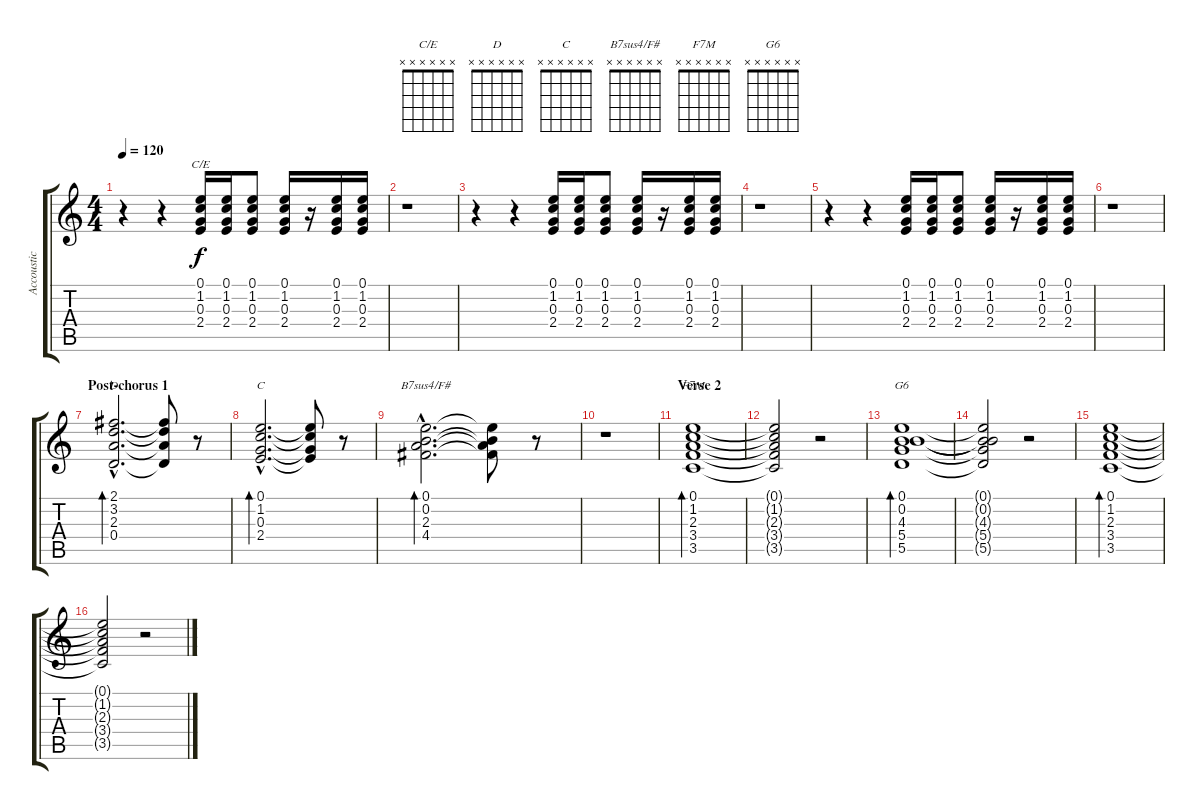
\track ("Accoustic rythm" "Accoustic ") {instrument acousticguitarsteel}
\staff {score tabs}
\tuning (E4 B3 G3 D3 A2 E2) {hide}
\chord ("C/E" x x x x x x)
\chord ("D" x x x x x x)
\chord ("C" x x x x x x)
\chord ("B7sus4/F#" x x x x x x)
\chord ("F7M" x x x x x x)
\chord ("G6" x x x x x x)
\ts (4 4)
\tempo 120
\clef g2
\ks c
r.4{dy f} r.4 (0.1 1.2 0.3 2.4).16{ch "C/E"} (0.1 1.2 0.3 2.4).16 (0.1 1.2 0.3 2.4).8 (0.1 1.2 0.3 2.4).16 r.16 (0.1 1.2 0.3 2.4).16 (0.1 1.2 0.3 2.4).16 |
r.1 |
r.4 r.4 (0.1 1.2 0.3 2.4).16 (0.1 1.2 0.3 2.4).16 (0.1 1.2 0.3 2.4).8 (0.1 1.2 0.3 2.4).16 r.16 (0.1 1.2 0.3 2.4).16 (0.1 1.2 0.3 2.4).16 |
r.1 |
r.4 r.4 (0.1 1.2 0.3 2.4).16 (0.1 1.2 0.3 2.4).16 (0.1 1.2 0.3 2.4).8 (0.1 1.2 0.3 2.4).16 r.16 (0.1 1.2 0.3 2.4).16 (0.1 1.2 0.3 2.4).16 |
r.1 |
\section ("" "Post-chorus 1")
(2.1{hac} 3.2{hac} 2.3{hac} 0.4{hac}).2{d bd 240 ch "D"} (2.1{t} 3.2{t} 2.3{t} 0.4{t}).8 r.8 |
(0.1{hac} 1.2{hac} 0.3{hac} 2.4{hac}).2{d bd 240 ch "C"} (0.1{t} 1.2{t} 0.3{t} 2.4{t}).8 r.8 |
(0.1{hac} 0.2{hac} 2.3{hac} 4.4{hac}).2{d bd 240 ch "B7sus4/F#"} (0.1{t} 0.2{t} 2.3{t} 4.4{t}).8 r.8 |
r.1 |
\section ("" "Verse 2")
(0.1 1.2 2.3 3.4 3.5).1{bd 240 ch "F7M"} |
(0.1{t} 1.2{t} 2.3{t} 3.4{t} 3.5{t}).2 r.2 |
(0.1 0.2 4.3 5.4 5.5).1{bd 240 ch "G6"} |
(0.1{t} 0.2{t} 4.3{t} 5.4{t} 5.5{t}).2 r.2 |
(0.1 1.2 2.3 3.4 3.5).1{bd 240} |
(0.1{t} 1.2{t} 2.3{t} 3.4{t} 3.5{t}).2 r.2
